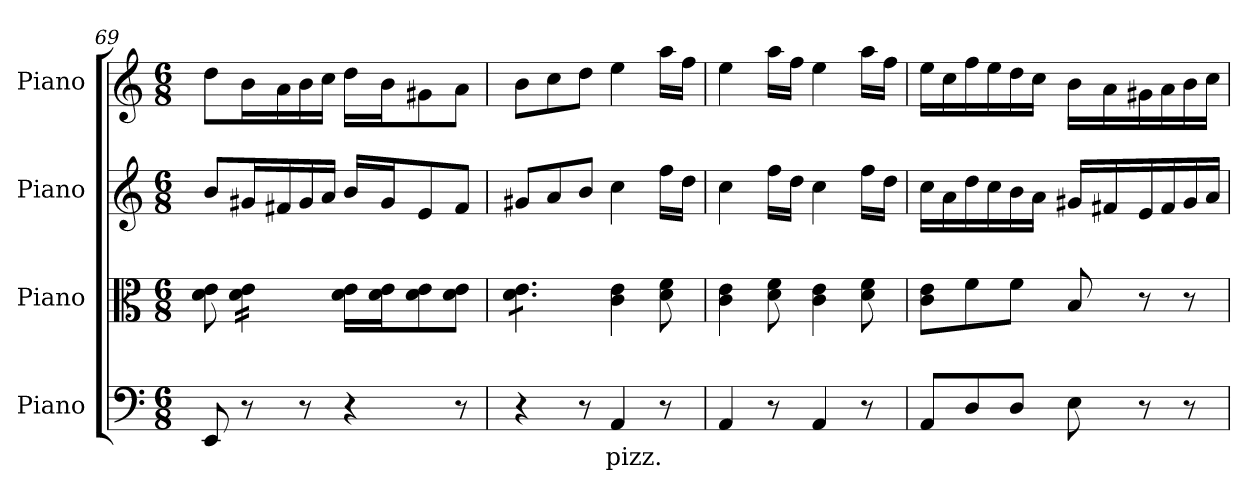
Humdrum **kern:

**kern	**text	**kern	**kern	**kern
*part4	*part4	*part3	*part2	*part1
*staff4	*staff4	*staff3	*staff2	*staff1
*I"Piano	*	*I"Piano	*I"Piano	*I"Piano
*I'Pno	*	*I'Pno	*I'Pno	*I'Pno
!!LO:LB:g=z
*clefF4	*	*clefC3	*clefG2	*clefG2
*k[]	*	*k[]	*k[]	*k[]
*M6/8	*	*M6/8	*M6/8	*M6/8
=69	=69	=69	=69	=69
8EE/	.	8d\ 8e\	8b/L	8dd\L
*	*	*tremolo	*	*
8r	.	16d\ 16e\LL	16g#X/L	16b\L
.	.	16d\ 16e\	16f#X/	16a\
8r	.	16d\ 16e\	16g#/	16b\
.	.	16d\ 16e\JJ	16a/JJ	16cc\JJ
*	*	*Xtremolo	*	*
4r	.	16d\ 16e\LL	16b/LL	16dd\LL
.	.	16d\ 16e\J	16g#/J	16b\J
.	.	8d\ 8e\	8e/	8g#X\
8r	.	8d\ 8e\J	8f#/J	8a\J
=70	=70	=70	=70	=70
*	*	*tremolo	*	*
4r	.	8d\ 8e\L	8g#X/L	8b\L
.	.	8d\ 8e\	8a/	8cc\
8r	.	8d\ 8e\J	8b/J	8dd\J
*	*	*Xtremolo	*	*
!	!LO:LY:b	!	!	!
4AA/	pizz.	4c\ 4e\	4cc\	4ee\
8r	.	8d\ 8f\	16ff\LL	16aa\LL
.	.	.	16dd\JJ	16ff\JJ
=71	=71	=71	=71	=71
4AA/	.	4c\ 4e\	4cc\	4ee\
8r	.	8d\ 8f\	16ff\LL	16aa\LL
.	.	.	16dd\JJ	16ff\JJ
4AA/	.	4c\ 4e\	4cc\	4ee\
8r	.	8d\ 8f\	16ff\LL	16aa\LL
.	.	.	16dd\JJ	16ff\JJ
=72	=72	=72	=72	=72
8AA/L	.	8c\ 8e\L	16cc\LL	16ee\LL
.	.	.	16a\	16cc\
8D/	.	8f\	16dd\	16ff\
.	.	.	16cc\	16ee\
8D/J	.	8f\J	16b\	16dd\
.	.	.	16a\JJ	16cc\JJ
8E\	.	8B/	16g#X/LL	16b\LL
.	.	.	16f#X/	16a\
8r	.	8r	16e/	16g#X\
.	.	.	16f#/	16a\
8r	.	8r	16g#/	16b\
.	.	.	16a/JJ	16cc\JJ
=	=	=	=	=
*-	*-	*-	*-	*-
